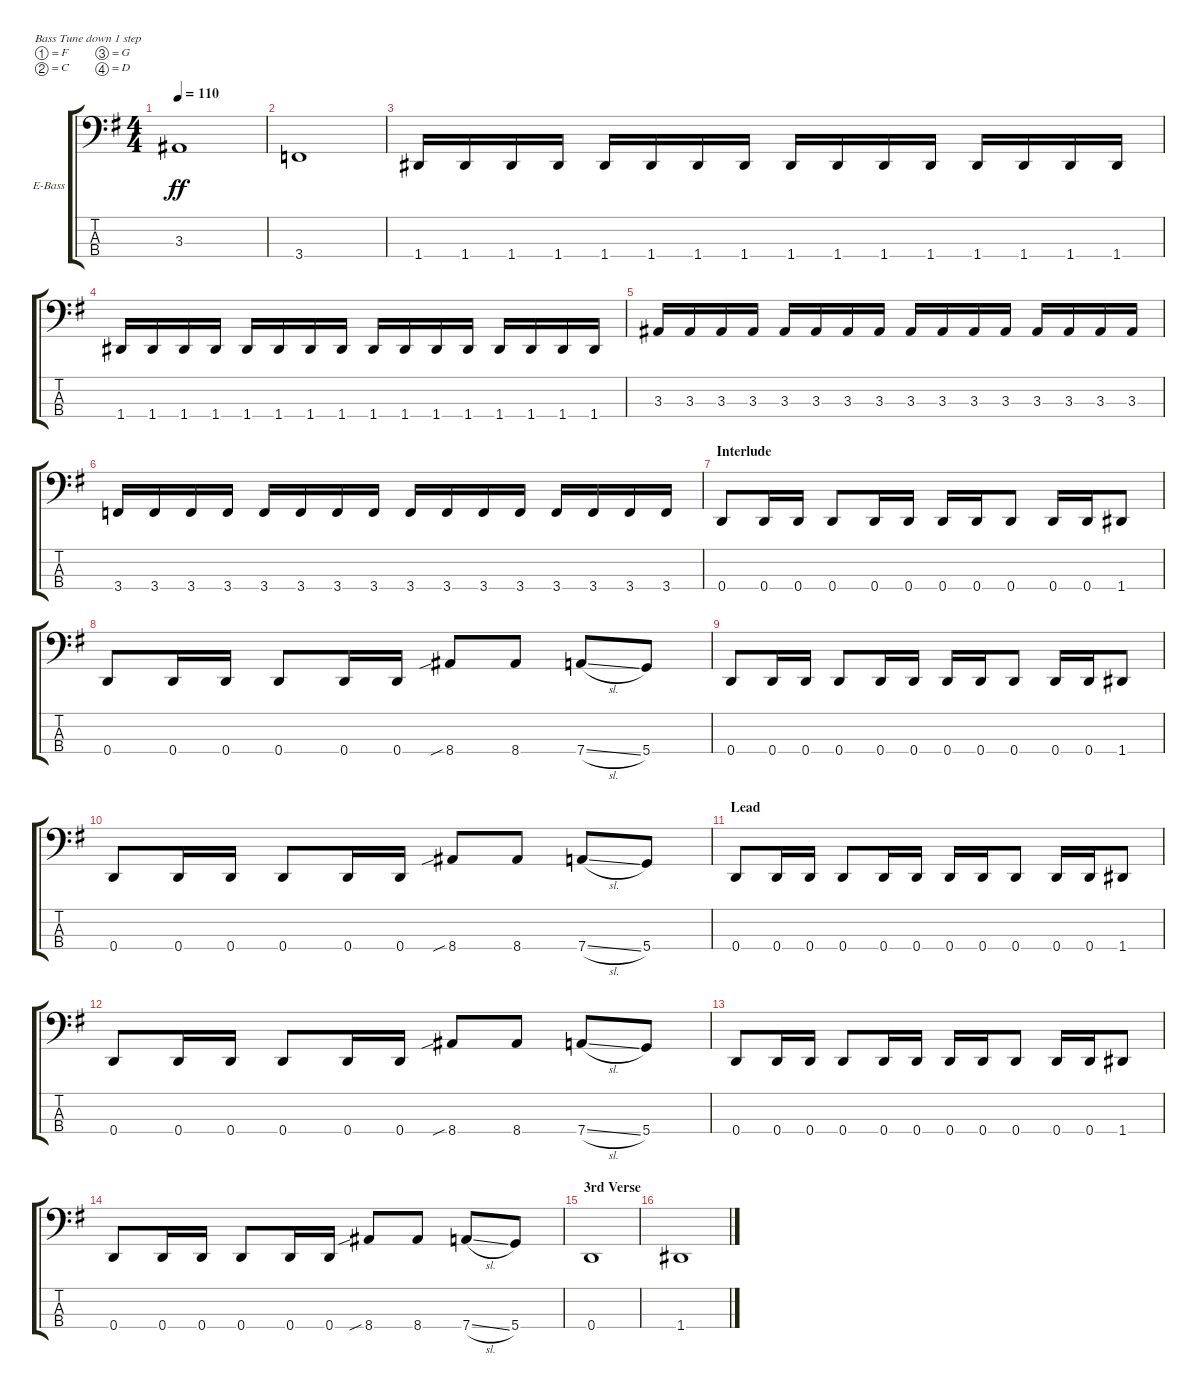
\defaultSystemsLayout 4
\bracketExtendMode groupsimilarinstruments
\firstSystemTrackNameOrientation horizontal
\otherSystemsTrackNameOrientation horizontal
\track ("Bass" "E-Bass") {instrument electricbassfinger}
\staff {score tabs}
\tuning (F2 C2 G1 D1)
\ts (4 4)
\tempo 110
\clef f4
\ks eminor
3.3.1{dy ff} |
3.4.1 |
1.4.16 1.4.16 1.4.16 1.4.16 1.4.16 1.4.16 1.4.16 1.4.16 1.4.16 1.4.16 1.4.16 1.4.16 1.4.16 1.4.16 1.4.16 1.4.16 |
1.4.16 1.4.16 1.4.16 1.4.16 1.4.16 1.4.16 1.4.16 1.4.16 1.4.16 1.4.16 1.4.16 1.4.16 1.4.16 1.4.16 1.4.16 1.4.16 |
3.3.16 3.3.16 3.3.16 3.3.16 3.3.16 3.3.16 3.3.16 3.3.16 3.3.16 3.3.16 3.3.16 3.3.16 3.3.16 3.3.16 3.3.16 3.3.16 |
3.4.16 3.4.16 3.4.16 3.4.16 3.4.16 3.4.16 3.4.16 3.4.16 3.4.16 3.4.16 3.4.16 3.4.16 3.4.16 3.4.16 3.4.16 3.4.16 |
\section ("" "Interlude")
0.4.8 0.4.16 0.4.16 0.4.8 0.4.16 0.4.16 0.4.16 0.4.16 0.4.8 0.4.16 0.4.16 1.4.8 |
0.4.8 0.4.16 0.4.16 0.4.8 0.4.16 0.4.16 8.4{sib}.8 8.4.8 7.4{sl}.8 5.4.8 |
0.4.8 0.4.16 0.4.16 0.4.8 0.4.16 0.4.16 0.4.16 0.4.16 0.4.8 0.4.16 0.4.16 1.4.8 |
0.4.8 0.4.16 0.4.16 0.4.8 0.4.16 0.4.16 8.4{sib}.8 8.4.8 7.4{sl}.8 5.4.8 |
\section ("" "Lead")
0.4.8 0.4.16 0.4.16 0.4.8 0.4.16 0.4.16 0.4.16 0.4.16 0.4.8 0.4.16 0.4.16 1.4.8 |
0.4.8 0.4.16 0.4.16 0.4.8 0.4.16 0.4.16 8.4{sib}.8 8.4.8 7.4{sl}.8 5.4.8 |
0.4.8 0.4.16 0.4.16 0.4.8 0.4.16 0.4.16 0.4.16 0.4.16 0.4.8 0.4.16 0.4.16 1.4.8 |
0.4.8 0.4.16 0.4.16 0.4.8 0.4.16 0.4.16 8.4{sib}.8 8.4.8 7.4{sl}.8 5.4.8 |
\section ("" "3rd Verse")
0.4.1 |
1.4.1
